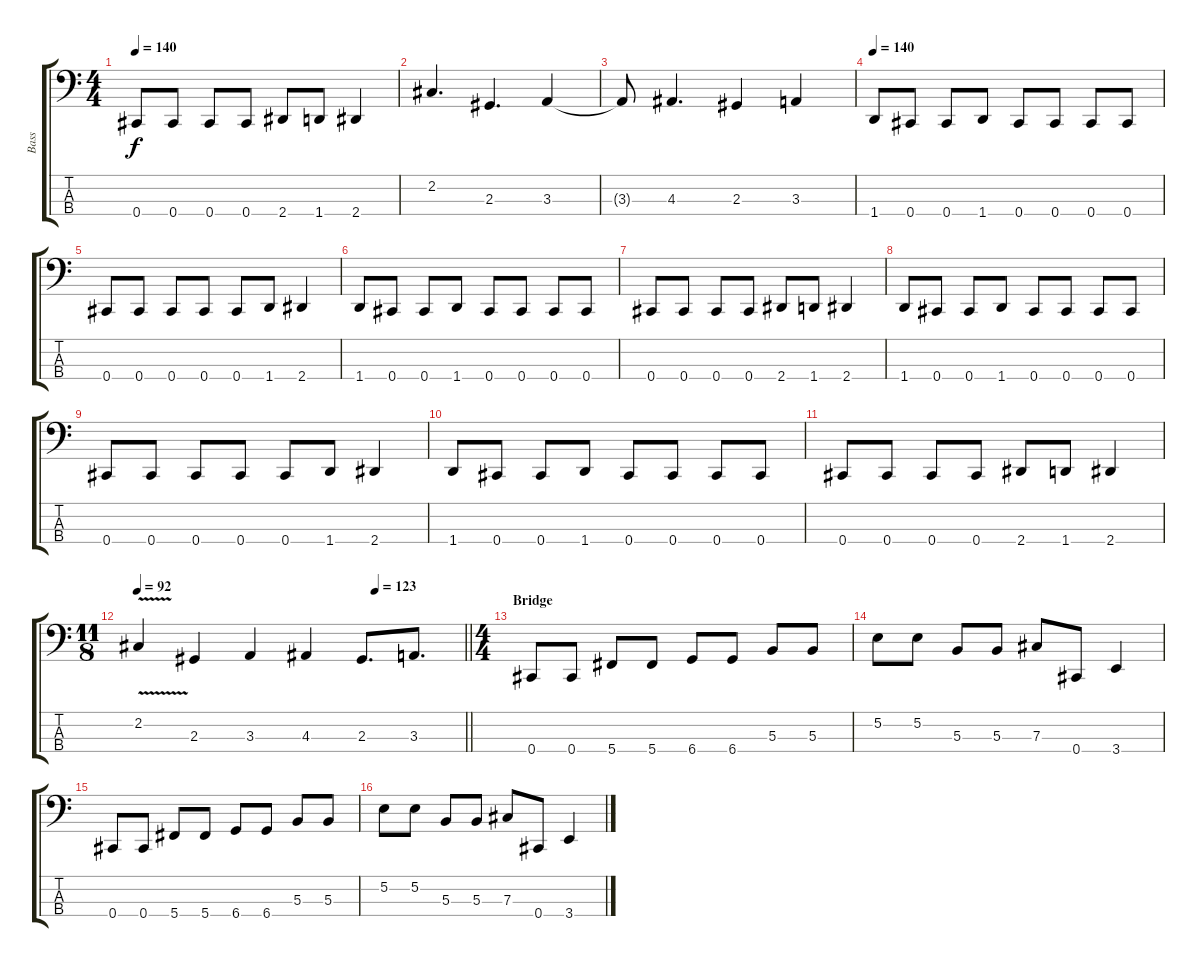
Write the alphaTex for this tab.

\track ("Bass" "Bass") {instrument electricbasspick}
\staff {score tabs}
\tuning (E2 B1 Gb1 Db1) {hide}
\ts (4 4)
\tempo 140
\clef f4
\ks c
0.4.8{dy f} 0.4.8 0.4.8 0.4.8 2.4.8 1.4.8 2.4.4 |
2.2.4{d} 2.3.4{d} 3.3.4 |
3.3{t}.8 4.3.4{d} 2.3.4 3.3.4 |
\tempo 140
1.4.8 0.4.8 0.4.8 1.4.8 0.4.8 0.4.8 0.4.8 0.4.8 |
0.4.8 0.4.8 0.4.8 0.4.8 0.4.8 1.4.8 2.4.4 |
1.4.8 0.4.8 0.4.8 1.4.8 0.4.8 0.4.8 0.4.8 0.4.8 |
0.4.8 0.4.8 0.4.8 0.4.8 2.4.8 1.4.8 2.4.4 |
1.4.8 0.4.8 0.4.8 1.4.8 0.4.8 0.4.8 0.4.8 0.4.8 |
0.4.8 0.4.8 0.4.8 0.4.8 0.4.8 1.4.8 2.4.4 |
1.4.8 0.4.8 0.4.8 1.4.8 0.4.8 0.4.8 0.4.8 0.4.8 |
0.4.8 0.4.8 0.4.8 0.4.8 2.4.8 1.4.8 2.4.4 |
\ts (11 8)
\tempo 92
\tempo (123 0.7272727272727273)
\barLineRight lightlight
2.2{v}.4 2.3.4 3.3.4 4.3.4 2.3.8{d} 3.3.8{d} |
\ts (4 4)
\section ("" "Bridge")
0.4.8 0.4.8 5.4.8 5.4.8 6.4.8 6.4.8 5.3.8 5.3.8 |
5.2.8 5.2.8 5.3.8 5.3.8 7.3.8 0.4.8 3.4.4 |
0.4.8 0.4.8 5.4.8 5.4.8 6.4.8 6.4.8 5.3.8 5.3.8 |
5.2.8 5.2.8 5.3.8 5.3.8 7.3.8 0.4.8 3.4.4
